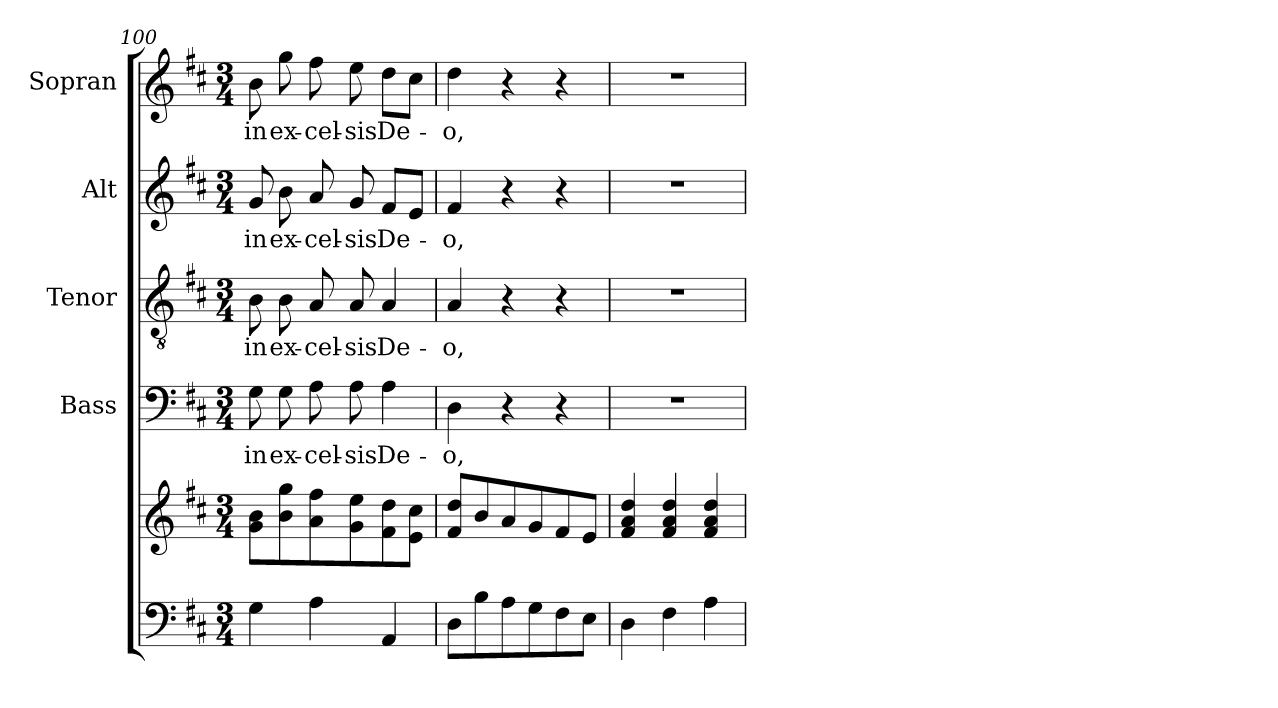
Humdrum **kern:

**kern	**kern	**kern	**text	**kern	**text	**kern	**text	**kern	**text
*part5	*part5	*part4	*part4	*part3	*part3	*part2	*part2	*part1	*part1
*staff6	*staff5	*staff4	*staff4	*staff3	*staff3	*staff2	*staff2	*staff1	*staff1
*	*	*I"Bass	*	*I"Tenor	*	*I"Alt	*	*I"Sopran	*
*	*	*I'B.	*	*I'T.	*	*I'A.	*	*I'S.	*
*clefF4	*clefG2	*clefF4	*	*clefGv2	*	*clefG2	*	*clefG2	*
*k[f#c#]	*k[f#c#]	*k[f#c#]	*	*k[f#c#]	*	*k[f#c#]	*	*k[f#c#]	*
*D:	*D:	*D:	*	*D:	*	*D:	*	*D:	*
*M3/4	*M3/4	*M3/4	*	*M3/4	*	*M3/4	*	*M3/4	*
=100	=100	=100	=100	=100	=100	=100	=100	=100	=100
!	!	!	!LO:LY:b	!	!LO:LY:b	!	!LO:LY:b	!	!LO:LY:b
4G\	8g\ 8b\L	8G\	in	8B\	in	8g/	in	8b\	in
!	!	!	!LO:LY:b	!	!LO:LY:b	!	!LO:LY:b	!	!LO:LY:b
.	8b\ 8gg\	8G\	ex-	8B\	ex-	8b\	ex-	8gg\	ex-
!	!	!	!LO:LY:b	!	!LO:LY:b	!	!LO:LY:b	!	!LO:LY:b
4A\	8a\ 8ff#\	8A\	-cel-	8A/	-cel-	8a/	-cel-	8ff#\	-cel-
!	!	!	!LO:LY:b	!	!LO:LY:b	!	!LO:LY:b	!	!LO:LY:b
.	8g\ 8ee\	8A\	-sis	8A/	-sis	8g/	-sis	8ee\	-sis
!	!	!	!LO:LY:b	!	!LO:LY:b	!	!LO:LY:b	!	!LO:LY:b
4AA/	8f#\ 8dd\	4A\	De-	4A/	De-	8f#/L	De-	8dd\L	De-
.	8e\ 8cc#\J	.	.	.	.	8e/J	.	8cc#\J	.
=101	=101	=101	=101	=101	=101	=101	=101	=101	=101
!	!	!	!LO:LY:b	!	!LO:LY:b	!	!LO:LY:b	!	!LO:LY:b
8D\L	8f#/ 8dd/L	4D\	-o,	4A/	-o,	4f#/	-o,	4dd\	-o,
8B\	8b/	.	.	.	.	.	.	.	.
8A\	8a/	4r	.	4r	.	4r	.	4r	.
8G\	8g/	.	.	.	.	.	.	.	.
8F#\	8f#/	4r	.	4r	.	4r	.	4r	.
8E\J	8e/J	.	.	.	.	.	.	.	.
=102	=102	=102	=102	=102	=102	=102	=102	=102	=102
4D\	4f#/ 4a/ 4dd/	2.r	.	2.r	.	2.r	.	2.r	.
4F#\	4f#/ 4a/ 4dd/	.	.	.	.	.	.	.	.
4A\	4f#/ 4a/ 4dd/	.	.	.	.	.	.	.	.
=	=	=	=	=	=	=	=	=	=
*-	*-	*-	*-	*-	*-	*-	*-	*-	*-
